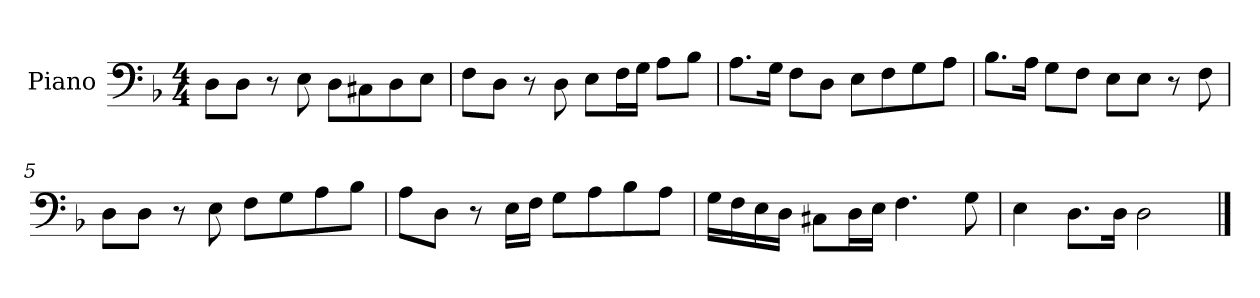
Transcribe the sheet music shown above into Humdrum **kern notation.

**kern
*part1
*staff1
*I"Piano
*I'Pno.
*clefF4
*k[b-]
*M4/4
*MM120
=1
8D\L
8D\J
8r
8E\
8D\L
8C#X\
8D\
8E\J
=2
8F\L
8D\J
8r
8D\
8E\L
16F\L
16G\JJ
8A\L
8B-\J
=3
8.A\L
16G\Jk
8F\L
8D\J
8E\L
8F\
8G\
8A\J
=4
8.B-\L
16A\Jk
8G\L
8F\J
8E\L
8E\J
8r
8F\
=5
8D\L
8D\J
8r
8E\
8F\L
8G\
8A\
8B-\J
!!LO:LB:g=z
=6
8A\L
8D\J
8r
16E\LL
16F\JJ
8G\L
8A\
8B-\
8A\J
=7
16G\LL
16F\
16E\
16D\JJ
8C#X\L
16D\L
16E\JJ
4.F\
8G\
=8
4E\
8.D\L
16D\Jk
2D\
==
*-
